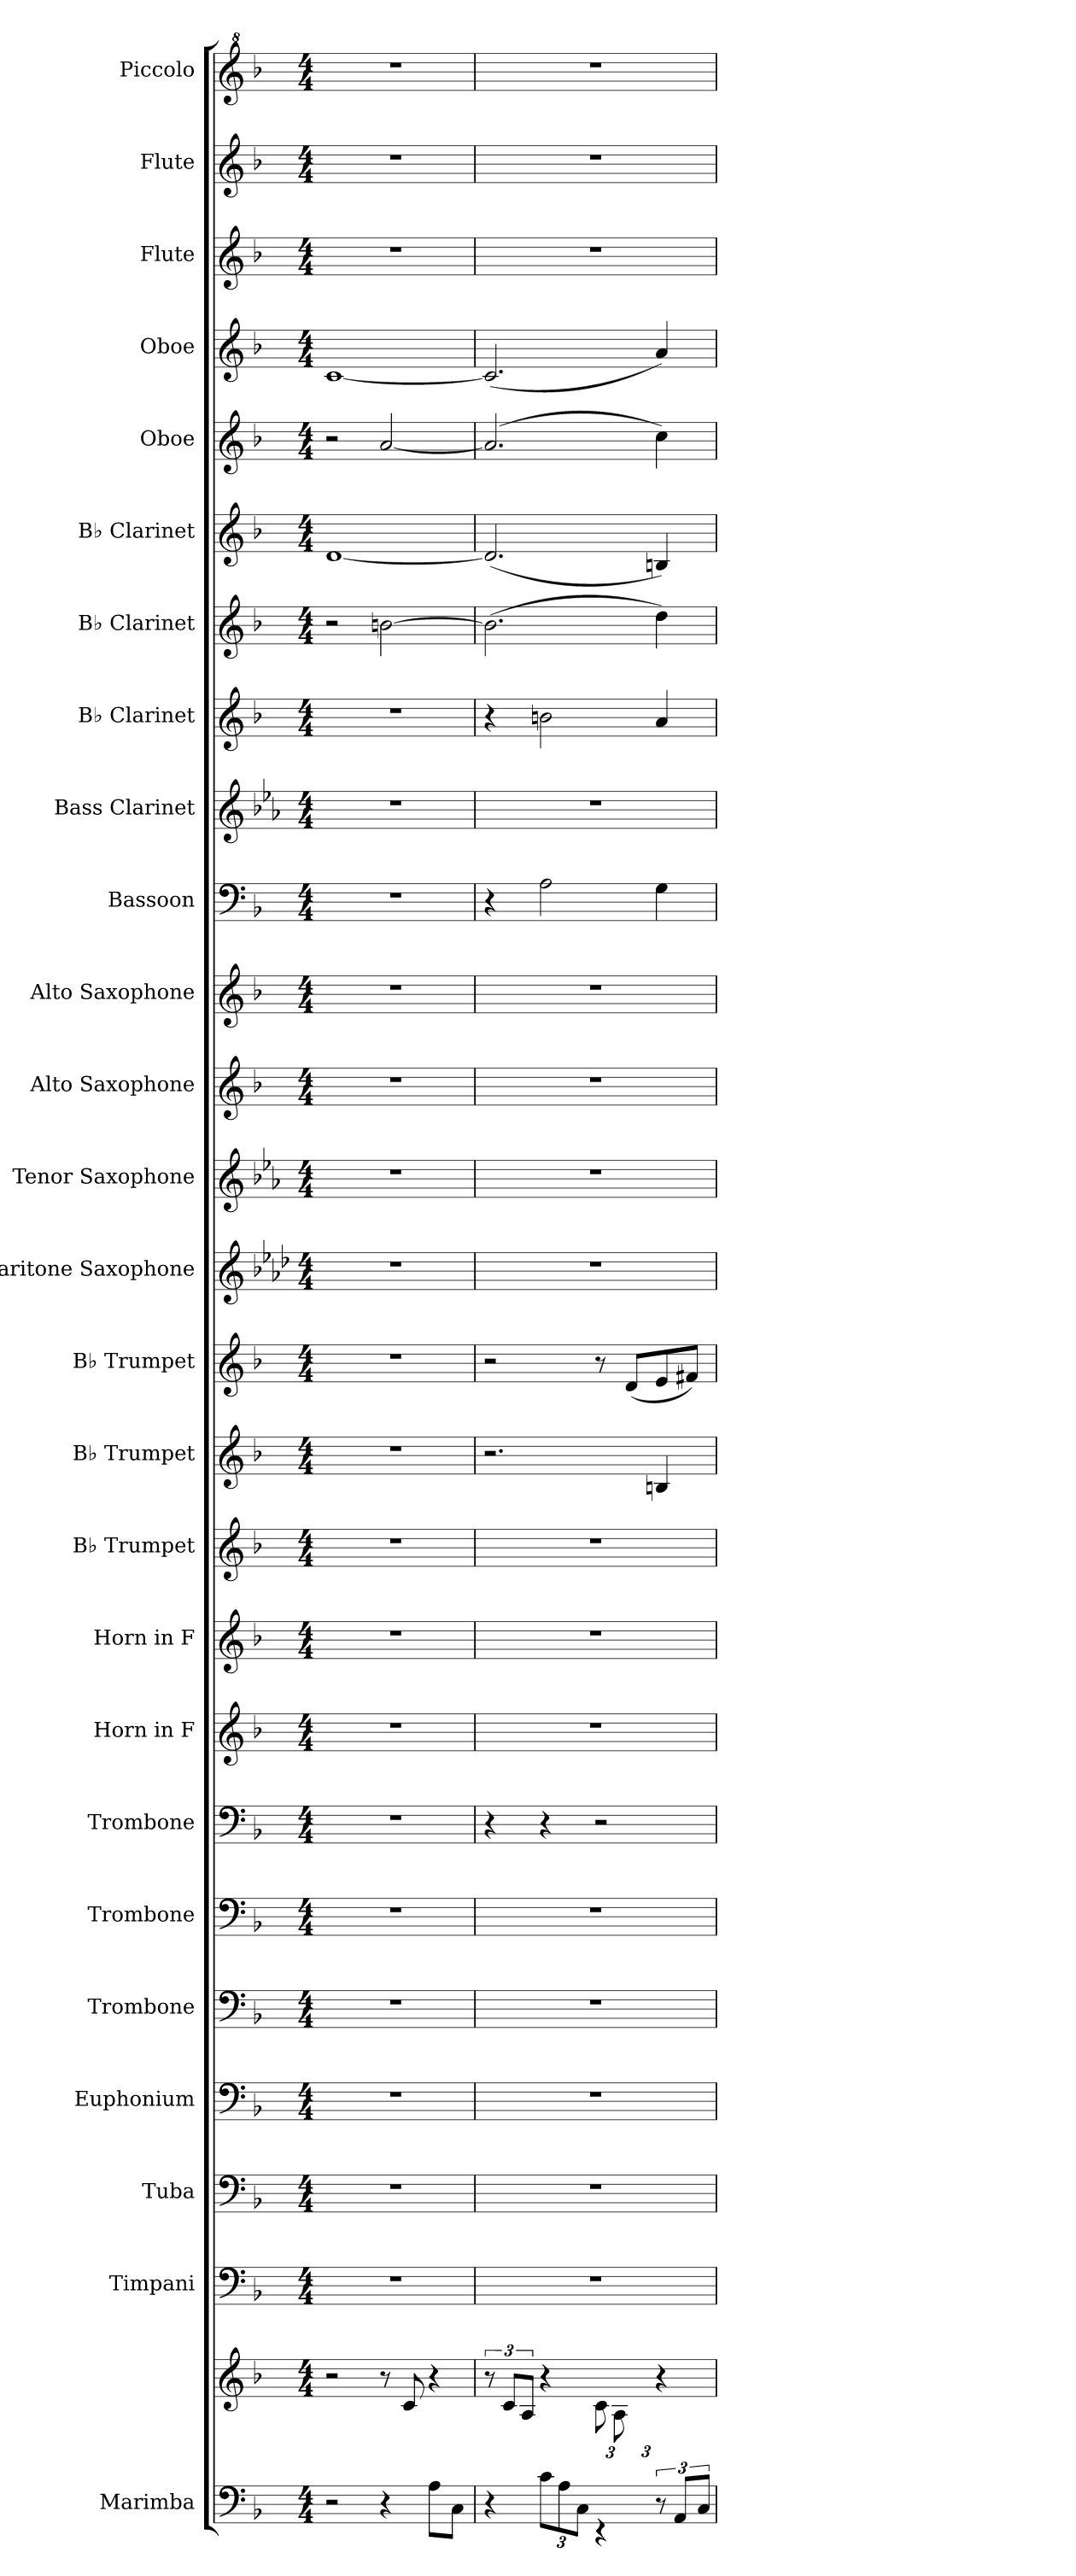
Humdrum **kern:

**kern	**kern	**kern	**kern	**kern	**kern	**kern	**kern	**kern	**kern	**kern	**kern	**kern	**kern	**kern	**kern	**kern	**kern	**kern	**kern	**kern	**kern	**kern	**kern	**kern	**kern	**kern
*part26	*part26	*part25	*part24	*part23	*part22	*part21	*part20	*part19	*part18	*part17	*part16	*part15	*part14	*part13	*part12	*part11	*part10	*part9	*part8	*part7	*part6	*part5	*part4	*part3	*part2	*part1
*staff27	*staff26	*staff25	*staff24	*staff23	*staff22	*staff21	*staff20	*staff19	*staff18	*staff17	*staff16	*staff15	*staff14	*staff13	*staff12	*staff11	*staff10	*staff9	*staff8	*staff7	*staff6	*staff5	*staff4	*staff3	*staff2	*staff1
*I"Marimba	*	*I"Timpani	*I"Tuba	*I"Euphonium	*I"Trombone	*I"Trombone	*I"Trombone	*I"Horn in F	*I"Horn in F	*I"B♭ Trumpet	*I"B♭ Trumpet	*I"B♭ Trumpet	*I"Baritone Saxophone	*I"Tenor Saxophone	*I"Alto Saxophone	*I"Alto Saxophone	*I"Bassoon	*I"Bass Clarinet	*I"B♭ Clarinet	*I"B♭ Clarinet	*I"B♭ Clarinet	*I"Oboe	*I"Oboe	*I"Flute	*I"Flute	*I"Piccolo
*I'Mrm.	*	*I'Timp.	*I'Tba.	*I'Euph.	*I'Tbn.	*I'Tbn.	*I'Tbn.	*	*	*I'B♭ Tpt.	*I'B♭ Tpt.	*I'B♭ Tpt.	*I'Bar. Sax.	*I'T. Sax.	*I'A. Sax.	*I'A. Sax.	*I'Bsn.	*I'B. Cl.	*I'B♭ Cl.	*I'B♭ Cl.	*I'B♭ Cl.	*I'Ob.	*I'Ob.	*I'Fl.	*I'Fl.	*I'Picc.
*clefF4	*clefG2	*clefF4	*clefF4	*clefF4	*clefF4	*clefF4	*clefF4	*clefG2	*clefG2	*clefG2	*clefG2	*clefG2	*clefG2	*clefG2	*clefG2	*clefG2	*clefF4	*clefG2	*clefG2	*clefG2	*clefG2	*clefG2	*clefG2	*clefG2	*clefG2	*clefG^2
*	*	*	*	*	*	*	*	*ITrd4c7	*ITrd4c7	*ITrd1c2	*ITrd1c2	*ITrd1c2	*ITrd12c21	*ITrd8c14	*ITrd5c9	*ITrd5c9	*	*ITrd8c14	*ITrd1c2	*ITrd1c2	*ITrd1c2	*	*	*	*	*ITrd-7c-12
*k[b-]	*k[b-]	*k[b-]	*k[b-]	*k[b-]	*k[b-]	*k[b-]	*k[b-]	*k[b-e-]	*k[b-e-]	*k[b-e-a-]	*k[b-e-a-]	*k[b-e-a-]	*k[b-e-a-d-]	*k[b-e-a-]	*k[b-e-a-d-]	*k[b-e-a-d-]	*k[b-]	*k[b-e-a-]	*k[b-e-a-]	*k[b-e-a-]	*k[b-e-a-]	*k[b-]	*k[b-]	*k[b-]	*k[b-]	*k[b-]
*M4/4	*M4/4	*M4/4	*M4/4	*M4/4	*M4/4	*M4/4	*M4/4	*M4/4	*M4/4	*M4/4	*M4/4	*M4/4	*M4/4	*M4/4	*M4/4	*M4/4	*M4/4	*M4/4	*M4/4	*M4/4	*M4/4	*M4/4	*M4/4	*M4/4	*M4/4	*M4/4
*MM70	*MM70	*MM70	*MM70	*MM70	*MM70	*MM70	*MM70	*MM70	*MM70	*MM70	*MM70	*MM70	*MM70	*MM70	*MM70	*MM70	*MM70	*MM70	*MM70	*MM70	*MM70	*MM70	*MM70	*MM70	*MM70	*MM70
=1	=1	=1	=1	=1	=1	=1	=1	=1	=1	=1	=1	=1	=1	=1	=1	=1	=1	=1	=1	=1	=1	=1	=1	=1	=1	=1
2r	2r	1r	1r	1r	1r	1r	1r	1r	1r	1r	1r	1r	1r	1r	1r	1r	1r	1r	1r	2r	[1c	2r	[1c	1r	1r	1r
4r	8r	.	.	.	.	.	.	.	.	.	.	.	.	.	.	.	.	.	.	[2an\	.	[2a/	.	.	.	.
.	8c/	.	.	.	.	.	.	.	.	.	.	.	.	.	.	.	.	.	.	.	.	.	.	.	.	.
8A\L	4r	.	.	.	.	.	.	.	.	.	.	.	.	.	.	.	.	.	.	.	.	.	.	.	.	.
8C\J	.	.	.	.	.	.	.	.	.	.	.	.	.	.	.	.	.	.	.	.	.	.	.	.	.	.
=2	=2	=2	=2	=2	=2	=2	=2	=2	=2	=2	=2	=2	=2	=2	=2	=2	=2	=2	=2	=2	=2	=2	=2	=2	=2	=2
*^	*	*	*	*	*	*	*	*	*	*	*	*	*	*	*	*	*	*	*	*	*	*	*	*	*	*
3%2ryy	4r	12r	1r	1r	1r	1r	1r	4r	1r	1r	1r	2.r	2r	1r	1r	1r	1r	4r	1r	4r	(2.a\]	(2.c/]	(2.a/]	(2.c/]	1r	1r	1r
.	.	12c/L	.	.	.	.	.	.	.	.	.	.	.	.	.	.	.	.	.	.	.	.	.	.	.	.	.
.	.	12A/J	.	.	.	.	.	.	.	.	.	.	.	.	.	.	.	.	.	.	.	.	.	.	.	.	.
*	*Xbrackettup	*	*	*	*	*	*	*	*	*	*	*	*	*	*	*	*	*	*	*	*	*	*	*	*	*	*
.	12c\L	4r	.	.	.	.	.	4r	.	.	.	.	.	.	.	.	.	2A\	.	2an\	.	.	.	.	.	.	.
.	12A\	.	.	.	.	.	.	.	.	.	.	.	.	.	.	.	.	.	.	.	.	.	.	.	.	.	.
.	12C\J	.	.	.	.	.	.	.	.	.	.	.	.	.	.	.	.	.	.	.	.	.	.	.	.	.	.
*	*	*Xbrackettup	*	*	*	*	*	*	*	*	*	*	*	*	*	*	*	*	*	*	*	*	*	*	*	*	*
.	4r	12c\L	.	.	.	.	.	2r	.	.	.	.	8r	.	.	.	.	.	.	.	.	.	.	.	.	.	.
.	.	12A\	.	.	.	.	.	.	.	.	.	.	.	.	.	.	.	.	.	.	.	.	.	.	.	.	.
.	.	.	.	.	.	.	.	.	.	.	.	.	(8c/L	.	.	.	.	.	.	.	.	.	.	.	.	.	.
12C/J	.	12ryy	.	.	.	.	.	.	.	.	.	.	.	.	.	.	.	.	.	.	.	.	.	.	.	.	.
*	*brackettup	*	*	*	*	*	*	*	*	*	*	*	*	*	*	*	*	*	*	*	*	*	*	*	*	*	*
4ryy	12r	4r	.	.	.	.	.	.	.	.	.	4An/	8d/	.	.	.	.	4G\	.	4g/	4cc\)	4An/)	4cc\)	4a/)	.	.	.
.	12AA/L	.	.	.	.	.	.	.	.	.	.	.	.	.	.	.	.	.	.	.	.	.	.	.	.	.	.
.	.	.	.	.	.	.	.	.	.	.	.	.	8en/J)	.	.	.	.	.	.	.	.	.	.	.	.	.	.
.	12C/J	.	.	.	.	.	.	.	.	.	.	.	.	.	.	.	.	.	.	.	.	.	.	.	.	.	.
*v	*v	*	*	*	*	*	*	*	*	*	*	*	*	*	*	*	*	*	*	*	*	*	*	*	*	*	*
=	=	=	=	=	=	=	=	=	=	=	=	=	=	=	=	=	=	=	=	=	=	=	=	=	=	=
*-	*-	*-	*-	*-	*-	*-	*-	*-	*-	*-	*-	*-	*-	*-	*-	*-	*-	*-	*-	*-	*-	*-	*-	*-	*-	*-
